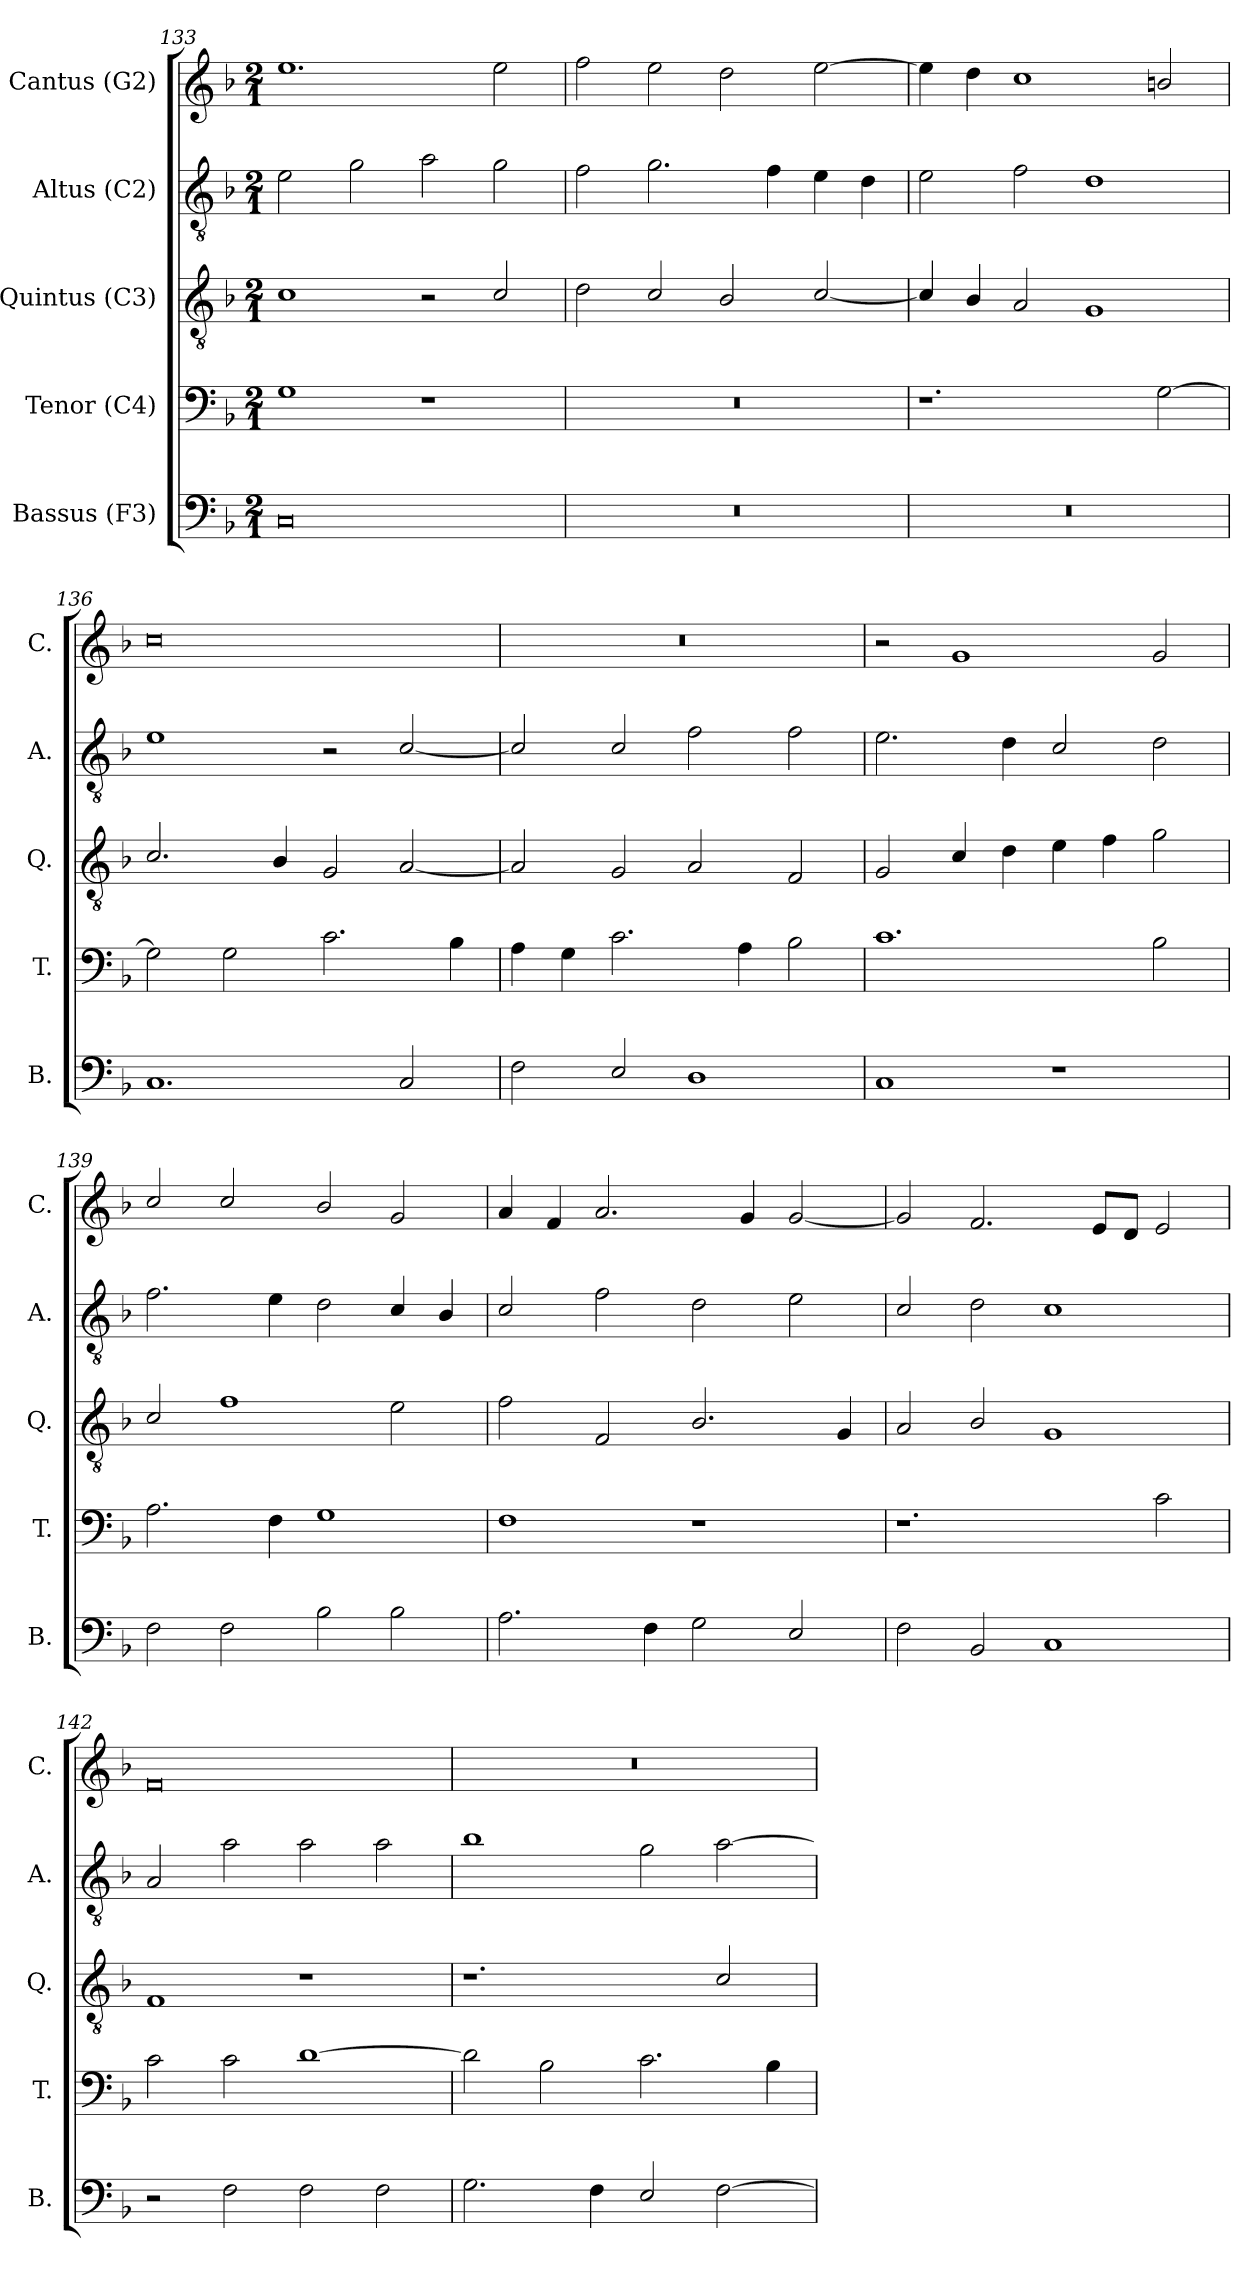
**kern	**kern	**kern	**kern	**kern
*part5	*part4	*part3	*part2	*part1
*staff5	*staff4	*staff3	*staff2	*staff1
*I"Bassus (F3)	*I"Tenor (C4)	*I"Quintus (C3)	*I"Altus (C2)	*I"Cantus (G2)
*I'B.	*I'T.	*I'Q.	*I'A.	*I'C.
*clefF4	*clefF4	*clefGv2	*clefGv2	*clefG2
*	*ITrd7c12	*ITrd7c12	*ITrd7c12	*
*k[b-]	*k[b-]	*k[b-]	*k[b-]	*k[b-]
*F:	*F:	*F:	*F:	*F:
*M2/1	*M2/1	*M2/1	*M2/1	*M2/1
=133	=133	=133	=133	=133
0C	1GG	1C	2E\	1.ee
.	.	.	2G\	.
.	1r	2r	2A\	.
.	.	2C/	2G\	2ee\
=134	=134	=134	=134	=134
0r	0r	2D\	2F\	2ff\
.	.	2C/	2.G\	2ee\
.	.	2BB-/	.	2dd\
.	.	.	4F\	.
.	.	[2C/	4E\	[2ee\
.	.	.	4D\	.
=135	=135	=135	=135	=135
0r	1.r	4C/]	2E\	4ee\]
.	.	4BB-/	.	4dd\
.	.	2AA/	2F\	1cc
.	.	1GG	1D	.
.	[2GG\	.	.	2bn/
=136	=136	=136	=136	=136
1.C	2GG\]	2.C/	1E	0cc
.	2GG\	.	.	.
.	.	4BB-/	.	.
.	2.C\	2GG/	2r	.
2C/	.	[2AA/	[2C/	.
.	4BB-\	.	.	.
=137	=137	=137	=137	=137
2F\	4AA\	2AA/]	2C/]	0r
.	4GG\	.	.	.
2E/	2.C\	2GG/	2C/	.
1D	.	2AA/	2F\	.
.	4AA\	.	.	.
.	2BB-\	2FF/	2F\	.
=138	=138	=138	=138	=138
1C	1.C	2GG/	2.E\	2r
.	.	4C/	.	1g
.	.	4D\	4D\	.
1r	.	4E\	2C/	.
.	.	4F\	.	.
.	2BB-\	2G\	2D\	2g/
=139	=139	=139	=139	=139
2F\	2.AA\	2C/	2.F\	2cc/
2F\	.	1F	.	2cc/
.	4FF\	.	4E\	.
2B-\	1GG	.	2D\	2b-/
2B-\	.	2E\	4C/	2g/
.	.	.	4BB-/	.
=140	=140	=140	=140	=140
2.A\	1FF	2F\	2C/	4a/
.	.	.	.	4f/
.	.	2FF/	2F\	2.a/
4F\	.	.	.	.
2G\	1r	2.BB-/	2D\	.
.	.	.	.	4g/
2E/	.	.	2E\	[2g/
.	.	4GG/	.	.
=141	=141	=141	=141	=141
2F\	1.r	2AA/	2C/	2g/]
2BB-/	.	2BB-/	2D\	2.f/
1C	.	1GG	1C	.
.	.	.	.	8e/L
.	.	.	.	8d/J
.	2C\	.	.	2e/
=142	=142	=142	=142	=142
2r	2C\	1FF	2AA/	0f
2F\	2C\	.	2A\	.
2F\	[1D	1r	2A\	.
2F\	.	.	2A\	.
=143	=143	=143	=143	=143
2.G\	2D\]	1.r	1B-	0r
.	2BB-\	.	.	.
4F\	.	.	.	.
2E/	2.C\	.	2G\	.
[2F\	.	2C/	[2A\	.
.	4BB-\	.	.	.
=	=	=	=	=
*-	*-	*-	*-	*-
